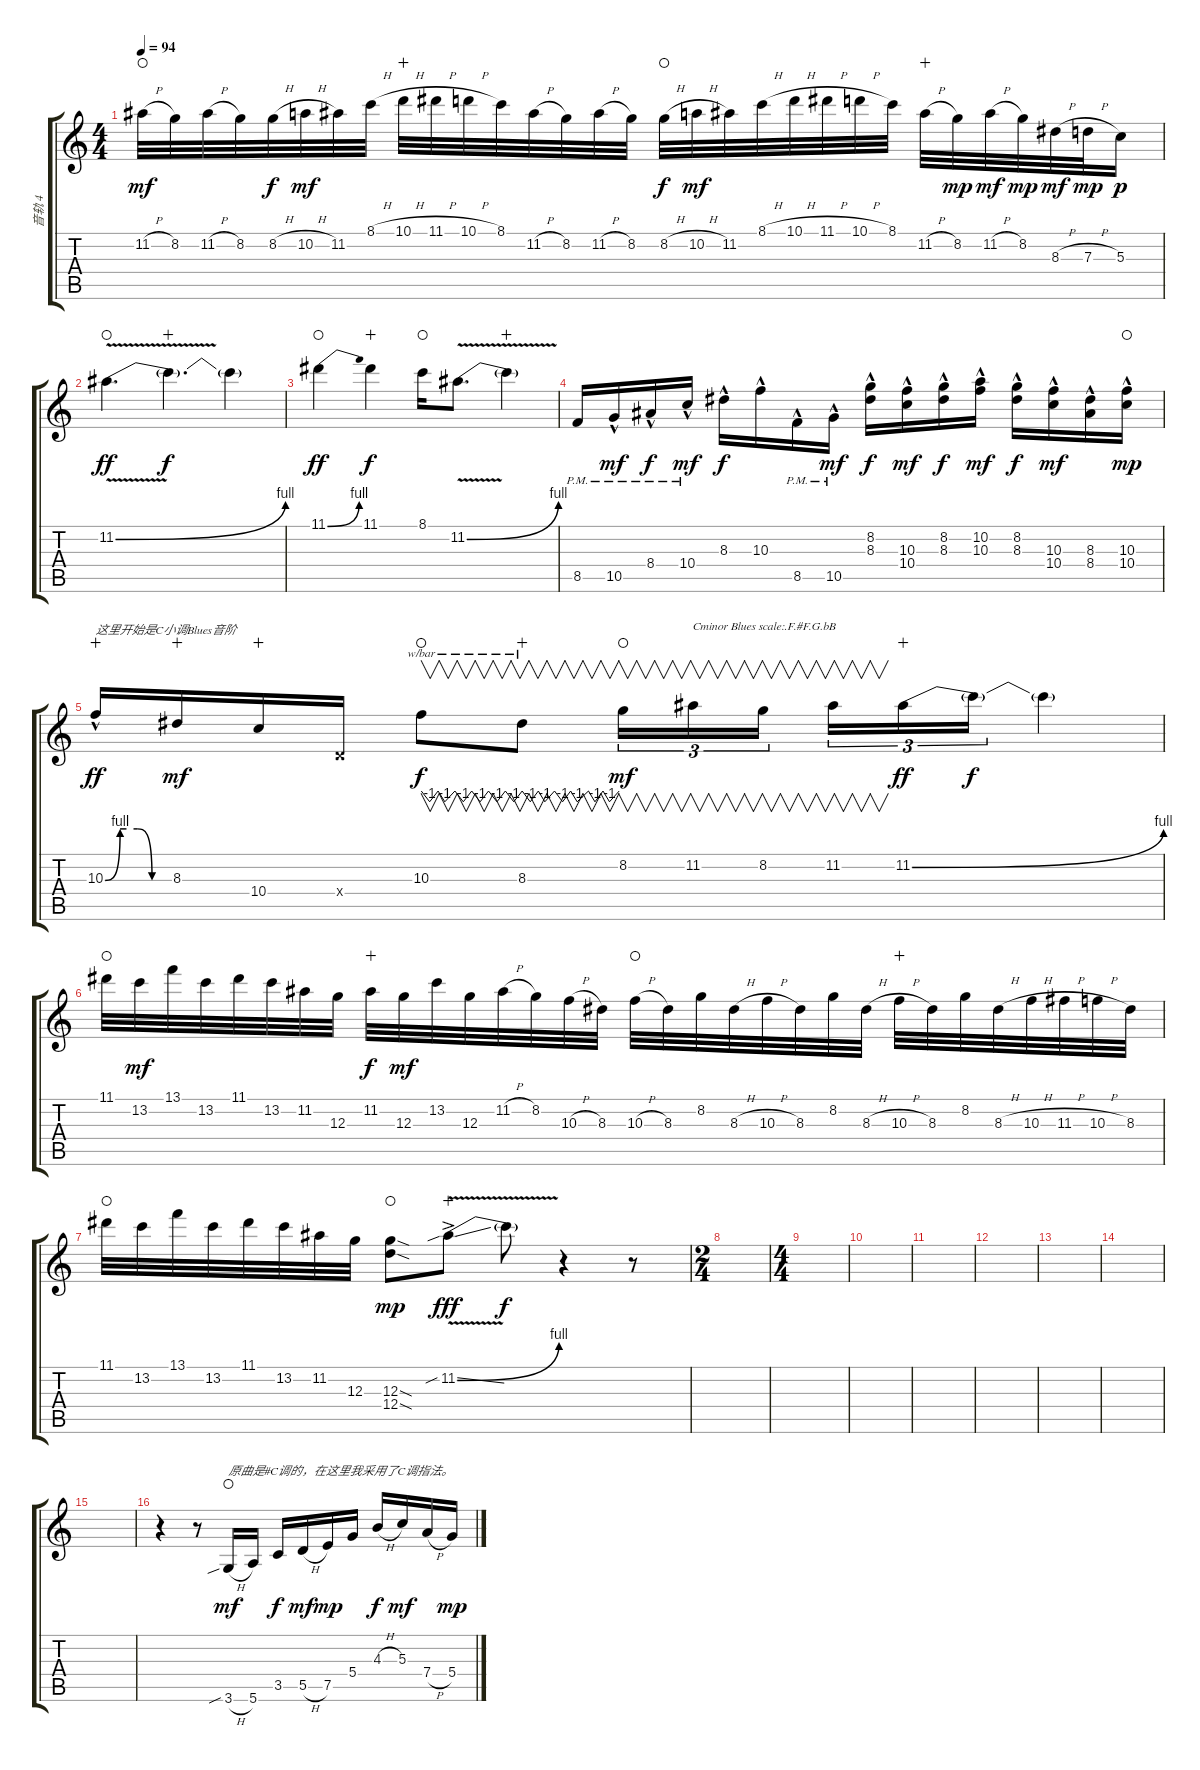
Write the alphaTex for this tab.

\track ("音轨 4" "音轨 4") {instrument overdrivenguitar}
\staff {score tabs}
\tuning (E4 B3 G3 D3 A2 E2) {hide}
\ts (4 4)
\tempo 94
\clef g2
\ks c
11.2{h}.32{dy mf waho} 8.2.32 11.2{h}.32 8.2.32 8.2{h}.32{dy f} 10.2{h}.32{dy mf} 11.2.32 8.1{h}.32 10.1{h}.32{wahc} 11.1{h}.32 10.1{h}.32 8.1.32 11.2{h}.32 8.2.32 11.2{h}.32 8.2.32 8.2{h}.32{dy f waho} 10.2{h}.32{dy mf} 11.2.32 8.1{h}.32 10.1{h}.32 11.1{h}.32 10.1{h}.32 8.1.32 11.2{h}.32{wahc} 8.2.32{dy mp} 11.2{h}.32{dy mf} 8.2.32{dy mp} 8.3{h}.32{dy mf} 7.3{h}.32{dy mp} 5.3.16{dy p} |
11.2{be (bend 0 0 60 4) v}.4{d dy ff waho} 11.2{t}.4{d dy f wahc} 11.2{t}.4 |
11.1{be (bend 0 0 60 4)}.4{dy ff waho} 11.1.4{dy f wahc} 8.1.16{waho} 11.2{be (bend 0 0 60 4) v}.8{d} 11.2{t}.4{wahc} |
8.5{pm}.16 10.5{hac pm}.16{dy mf} 8.4{hac pm}.16{dy f} 10.4{hac pm}.16{dy mf} 8.3{hac}.16{dy f} 10.3{hac}.16 8.5{hac pm}.16 10.5{hac pm}.16{dy mf} (8.2{hac} 8.3{hac}).16{dy f} (10.3{hac} 10.4{hac}).16{dy mf} (8.2{hac} 8.3{hac}).16{dy f} (10.2{hac} 10.3{hac}).16{dy mf} (8.2{hac} 8.3{hac}).16{dy f} (10.3{hac} 10.4{hac}).16{dy mf} (8.3{hac} 8.4{hac}).16 (10.3{hac} 10.4{hac}).16{dy mp waho} |
10.3{be (custom 0 0 14 4 20 4 30 4 44 0 60 0) hac}.16{txt "这里开始是C小调Blues音阶" dy ff wahc} 8.3.16{dy mf wahc} 10.4.16{wahc} 0.4{x}.16 10.3.8{v tbe (custom default 0 0 5 -4 10 0 14 -4 20 0 25 -4 30 0 35 -4 40 0 45 -4 50 0 55 -4 60 0) dy f waho} 8.3.8{v tbe (custom default 0 0 5 -4 10 0 14 -4 20 0 25 -4 30 0 34 -4 41 0 45 -4 50 0 54 -4 60 0) wahc} 8.2.16{v tu (3 2) dy mf waho} 11.2.16{v tu (3 2) txt "Cminor Blues scale:.F.#F.G.bB"} 8.2.16{v tu (3 2) beam splitsecondary} 11.2.16{v tu (3 2)} 11.2{be (bend 0 0 60 4)}.16{tu (3 2) dy ff wahc} 11.2{t}.16{tu (3 2) dy f} 11.2{t}.4 |
11.1.32{waho} 13.2.32{dy mf} 13.1.32 13.2.32 11.1.32 13.2.32 11.2.32 12.3.32 11.2.32{dy f wahc} 12.3.32{dy mf} 13.2.32 12.3.32 11.2{h}.32 8.2.32 10.3{h}.32 8.3.32 10.3{h}.32{waho} 8.3.32 8.2.32 8.3{h}.32 10.3{h}.32 8.3.32 8.2.32 8.3{h}.32 10.3{h}.32{wahc} 8.3.32 8.2.32 8.3{h}.32 10.3{h}.32 11.3{h}.32 10.3{h}.32 8.3.32 |
11.1.32{waho} 13.2.32 13.1.32 13.2.32 11.1.32 13.2.32 11.2.32 12.3.32 (12.3{sod} 12.4{sod}).8{dy mp waho} 11.2{be (bend 0 0 60 4) v sib ss ac}.8{dy fff wahc} 11.2{t}.8{dy f} r.4 r.8 |
\ts (2 4)
|
\ts (4 4)
|
|
|
|
|
|
|
r.4 r.8 3.6{sib h}.16{txt "原曲是#C调的，在这里我采用了C调指法。" dy mf waho} 5.6.16 3.5.16{dy f} 5.5{h}.16{dy mf} 7.5.16{dy mp} 5.4.16 4.3{h}.16{dy f} 5.3.16{dy mf} 7.4{h}.16 5.4.16{dy mp}
